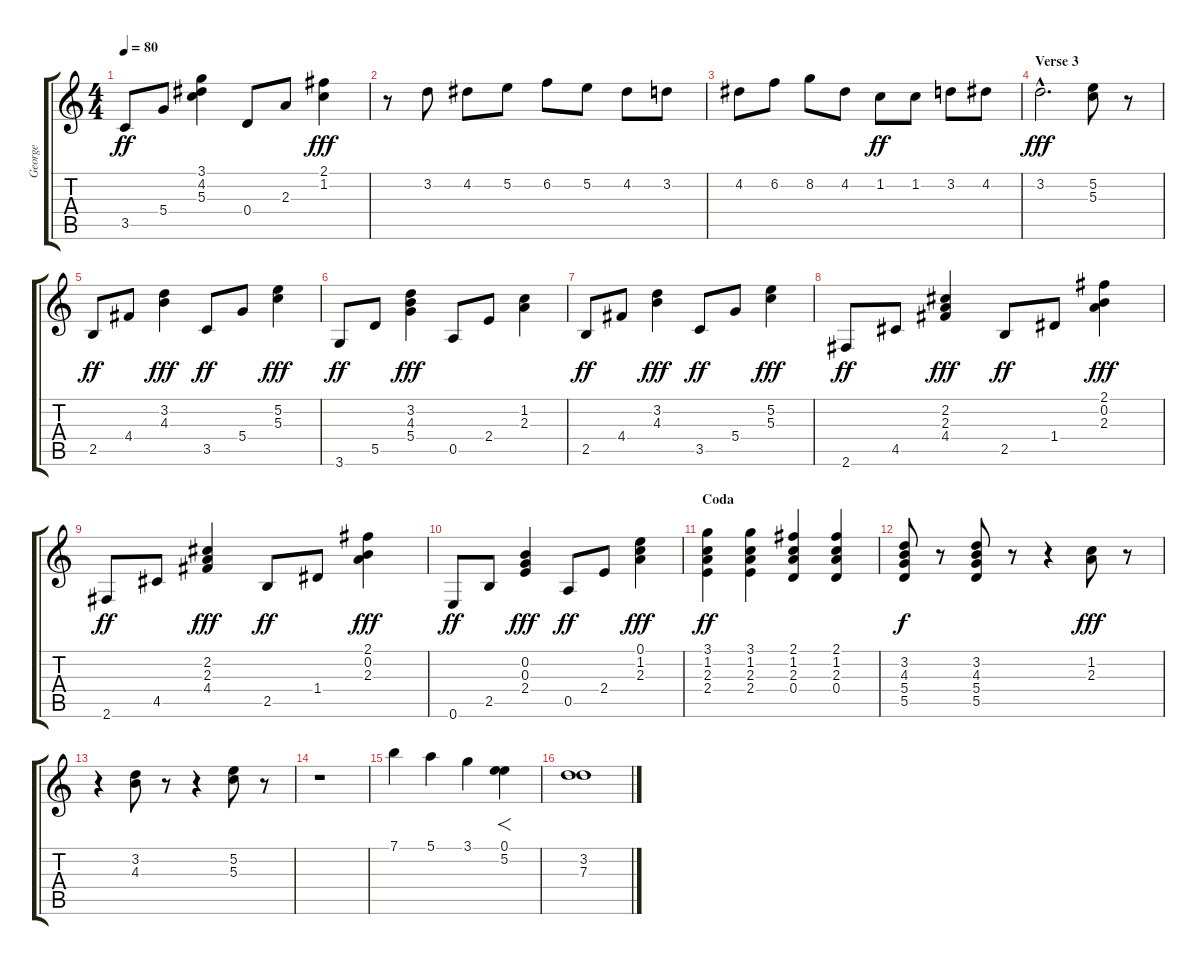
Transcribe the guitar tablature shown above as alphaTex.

\track ("George" "George") {instrument electricguitarjazz}
\staff {score tabs}
\tuning (E4 B3 G3 D3 A2 E2) {hide}
\ts (4 4)
\tempo 80
\clef g2
\ks c
3.5.8{dy ff} 5.4.8 (3.1 4.2 5.3).4 0.4.8 2.3.8 (2.1 1.2).4{dy fff} |
r.8{balance 16} 3.2.8 4.2.8 5.2.8 6.2.8 5.2.8 4.2.8 3.2.8 |
4.2.8 6.2.8 8.2.8 4.2.8 1.2.8{dy ff} 1.2.8 3.2.8 4.2.8 |
\section ("" "Verse 3")
3.2{hac}.2{d dy fff} (5.2 5.3).8 r.8 |
2.5.8{dy ff} 4.4.8 (3.2 4.3).4{dy fff} 3.5.8{dy ff} 5.4.8 (5.2 5.3).4{dy fff} |
3.6.8{dy ff} 5.5.8 (3.2 4.3 5.4).4{dy fff} 0.5.8 2.4.8 (1.2 2.3).4 |
2.5.8{dy ff} 4.4.8 (3.2 4.3).4{dy fff} 3.5.8{dy ff} 5.4.8 (5.2 5.3).4{dy fff} |
2.6.8{dy ff} 4.5.8 (2.2 2.3 4.4).4{dy fff} 2.5.8{dy ff} 1.4.8 (2.1 0.2 2.3).4{dy fff} |
2.6.8{dy ff} 4.5.8 (2.2 2.3 4.4).4{dy fff} 2.5.8{dy ff} 1.4.8 (2.1 0.2 2.3).4{dy fff} |
0.6.8{dy ff} 2.5.8 (0.2 0.3 2.4).4{dy fff} 0.5.8{dy ff} 2.4.8 (0.1 1.2 2.3).4{dy fff} |
\section ("" "Coda")
(3.1 1.2 2.3 2.4).4{dy ff} (3.1 1.2 2.3 2.4).4 (2.1 1.2 2.3 0.4).4 (2.1 1.2 2.3 0.4).4 |
(3.2 4.3 5.4 5.5).8{dy f} r.8 (3.2 4.3 5.4 5.5).8 r.8 r.4 (1.2 2.3).8{dy fff} r.8 |
r.4 (3.2 4.3).8 r.8 r.4 (5.2 5.3).8 r.8 |
r.1 |
7.1.4 5.1.4 3.1.4 (0.1 5.2).4{f} |
(3.2 7.3).1
